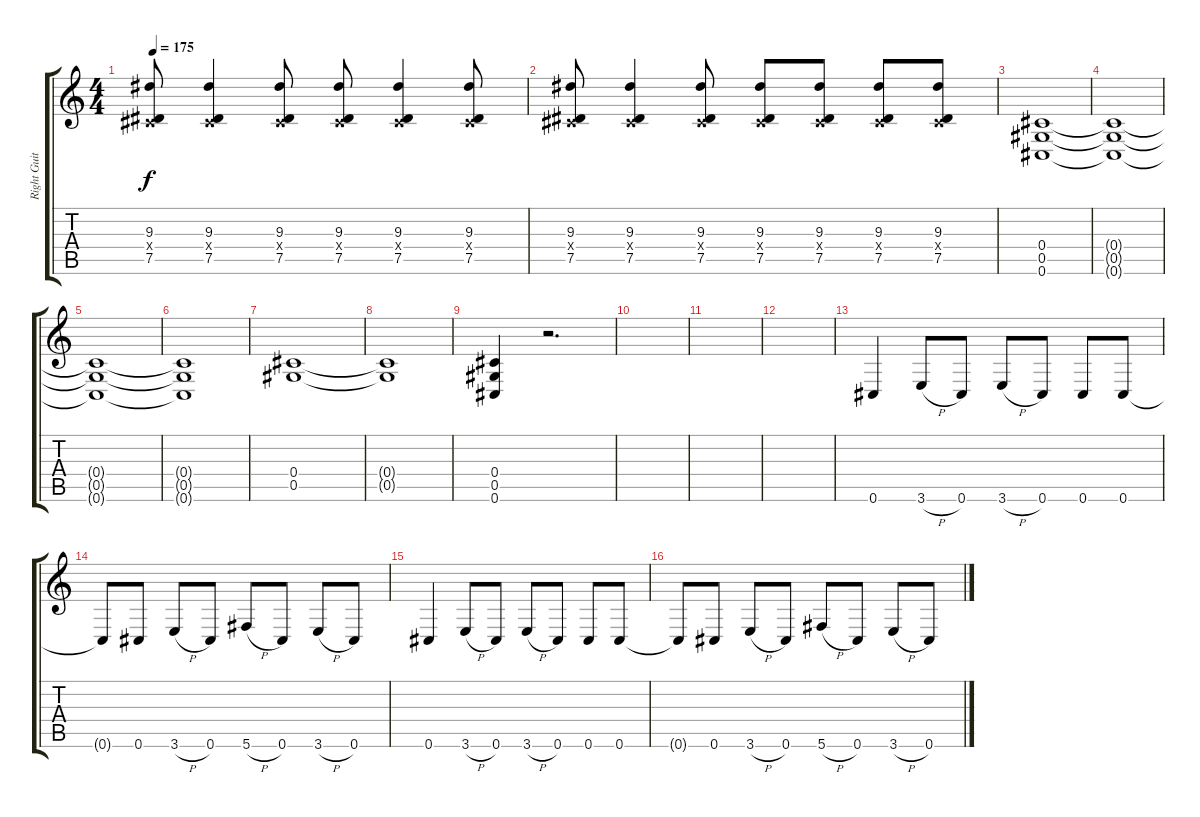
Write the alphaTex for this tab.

\track ("Right Guitar" "Right Guit") {instrument distortionguitar}
\staff {score tabs}
\tuning (Eb4 Bb3 Gb3 Db3 Ab2 Db2) {hide}
\ts (4 4)
\tempo 175
\clef g2
\ks c
(9.3 0.4{x} 7.5).8{dy f} (9.3 0.4{x} 7.5).4 (9.3 0.4{x} 7.5).8 (9.3 0.4{x} 7.5).8 (9.3 0.4{x} 7.5).4 (9.3 0.4{x} 7.5).8 |
(9.3 0.4{x} 7.5).8 (9.3 0.4{x} 7.5).4 (9.3 0.4{x} 7.5).8 (9.3 0.4{x} 7.5).8 (9.3 0.4{x} 7.5).8 (9.3 0.4{x} 7.5).8 (9.3 0.4{x} 7.5).8 |
(0.4 0.5 0.6).1 |
(0.4{t} 0.5{t} 0.6{t}).1 |
(0.4{t} 0.5{t} 0.6{t}).1 |
(0.4{t} 0.5{t} 0.6{t}).1 |
(0.4 0.5).1 |
(0.4{t} 0.5{t}).1 |
(0.4 0.5 0.6).4 r.2{d} |
|
|
|
0.6.4 3.6{h}.8 0.6.8 3.6{h}.8 0.6.8 0.6.8 0.6.8 |
0.6{t}.8 0.6.8 3.6{h}.8 0.6.8 5.6{h}.8 0.6.8 3.6{h}.8 0.6.8 |
0.6.4 3.6{h}.8 0.6.8 3.6{h}.8 0.6.8 0.6.8 0.6.8 |
0.6{t}.8 0.6.8 3.6{h}.8 0.6.8 5.6{h}.8 0.6.8 3.6{h}.8 0.6.8
